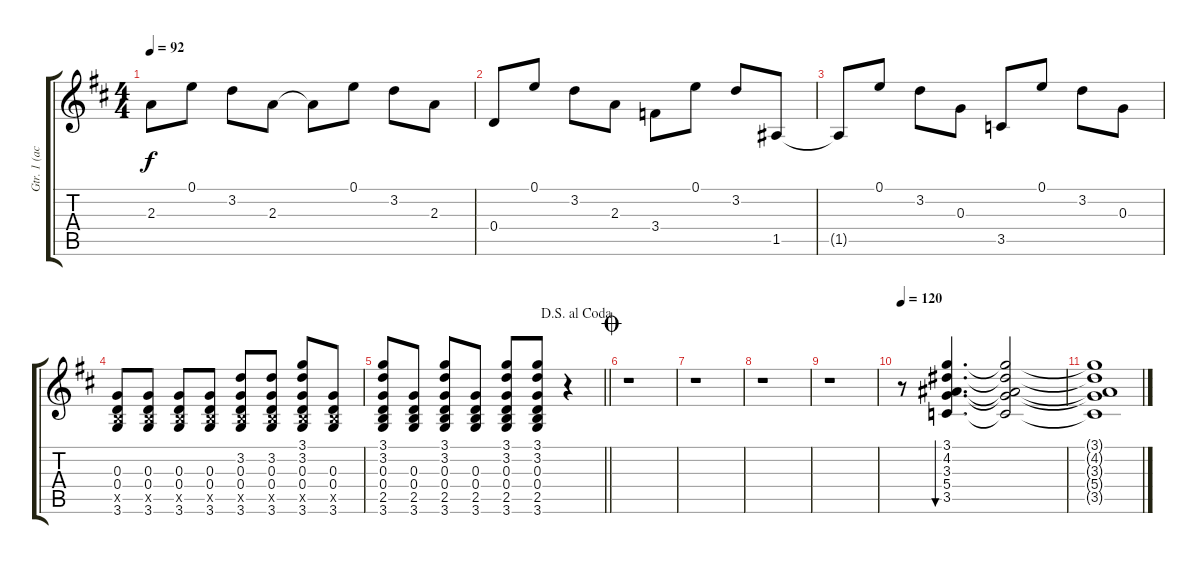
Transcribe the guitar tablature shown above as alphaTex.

\track ("Gtr. 1 (acous.)" "Gtr. 1 (ac") {instrument acousticguitarnylon}
\staff {score tabs}
\tuning (E4 B3 G3 D3 A2 E2) {hide}
\ts (4 4)
\tempo 92
\clef g2
\ks d
2.3.8{dy f} 0.1.8 3.2.8 2.3.8 2.3{t}.8 0.1.8 3.2.8 2.3.8 |
0.4.8 0.1.8 3.2.8 2.3.8 3.4.8 0.1.8 3.2.8 1.5.8 |
1.5{t}.8 0.1.8 3.2.8 0.3.8 3.5.8 0.1.8 3.2.8 0.3.8 |
(0.3 0.4 2.5{x} 3.6).8 (0.3 0.4 2.5{x} 3.6).8 (0.3 0.4 2.5{x} 3.6).8 (0.3 0.4 2.5{x} 3.6).8 (3.2 0.3 0.4 2.5{x} 3.6).8 (3.2 0.3 0.4 2.5{x} 3.6).8 (3.1 3.2 0.3 0.4 2.5{x} 3.6).8 (0.3 0.4 2.5{x} 3.6).8 |
\jump dalsegnoalcoda
\barLineRight lightlight
(3.1 3.2 0.3 0.4 2.5 3.6).8 (0.3 0.4 2.5 3.6).8 (3.1 3.2 0.3 0.4 2.5 3.6).8 (0.3 0.4 2.5 3.6).8 (3.1 3.2 0.3 0.4 2.5 3.6).8 (3.1 3.2 0.3 0.4 2.5 3.6).8 r.4 |
\jump coda
r.1 |
r.1 |
r.1 |
r.1 |
\tempo 120
r.8 (3.1 4.2 3.3 5.4 3.5).4{d bu 30} (3.1{t} 4.2{t} 3.3{t} 5.4{t} 3.5{t}).2 |
(3.1{t} 4.2{t} 3.3{t} 5.4{t} 3.5{t}).1
